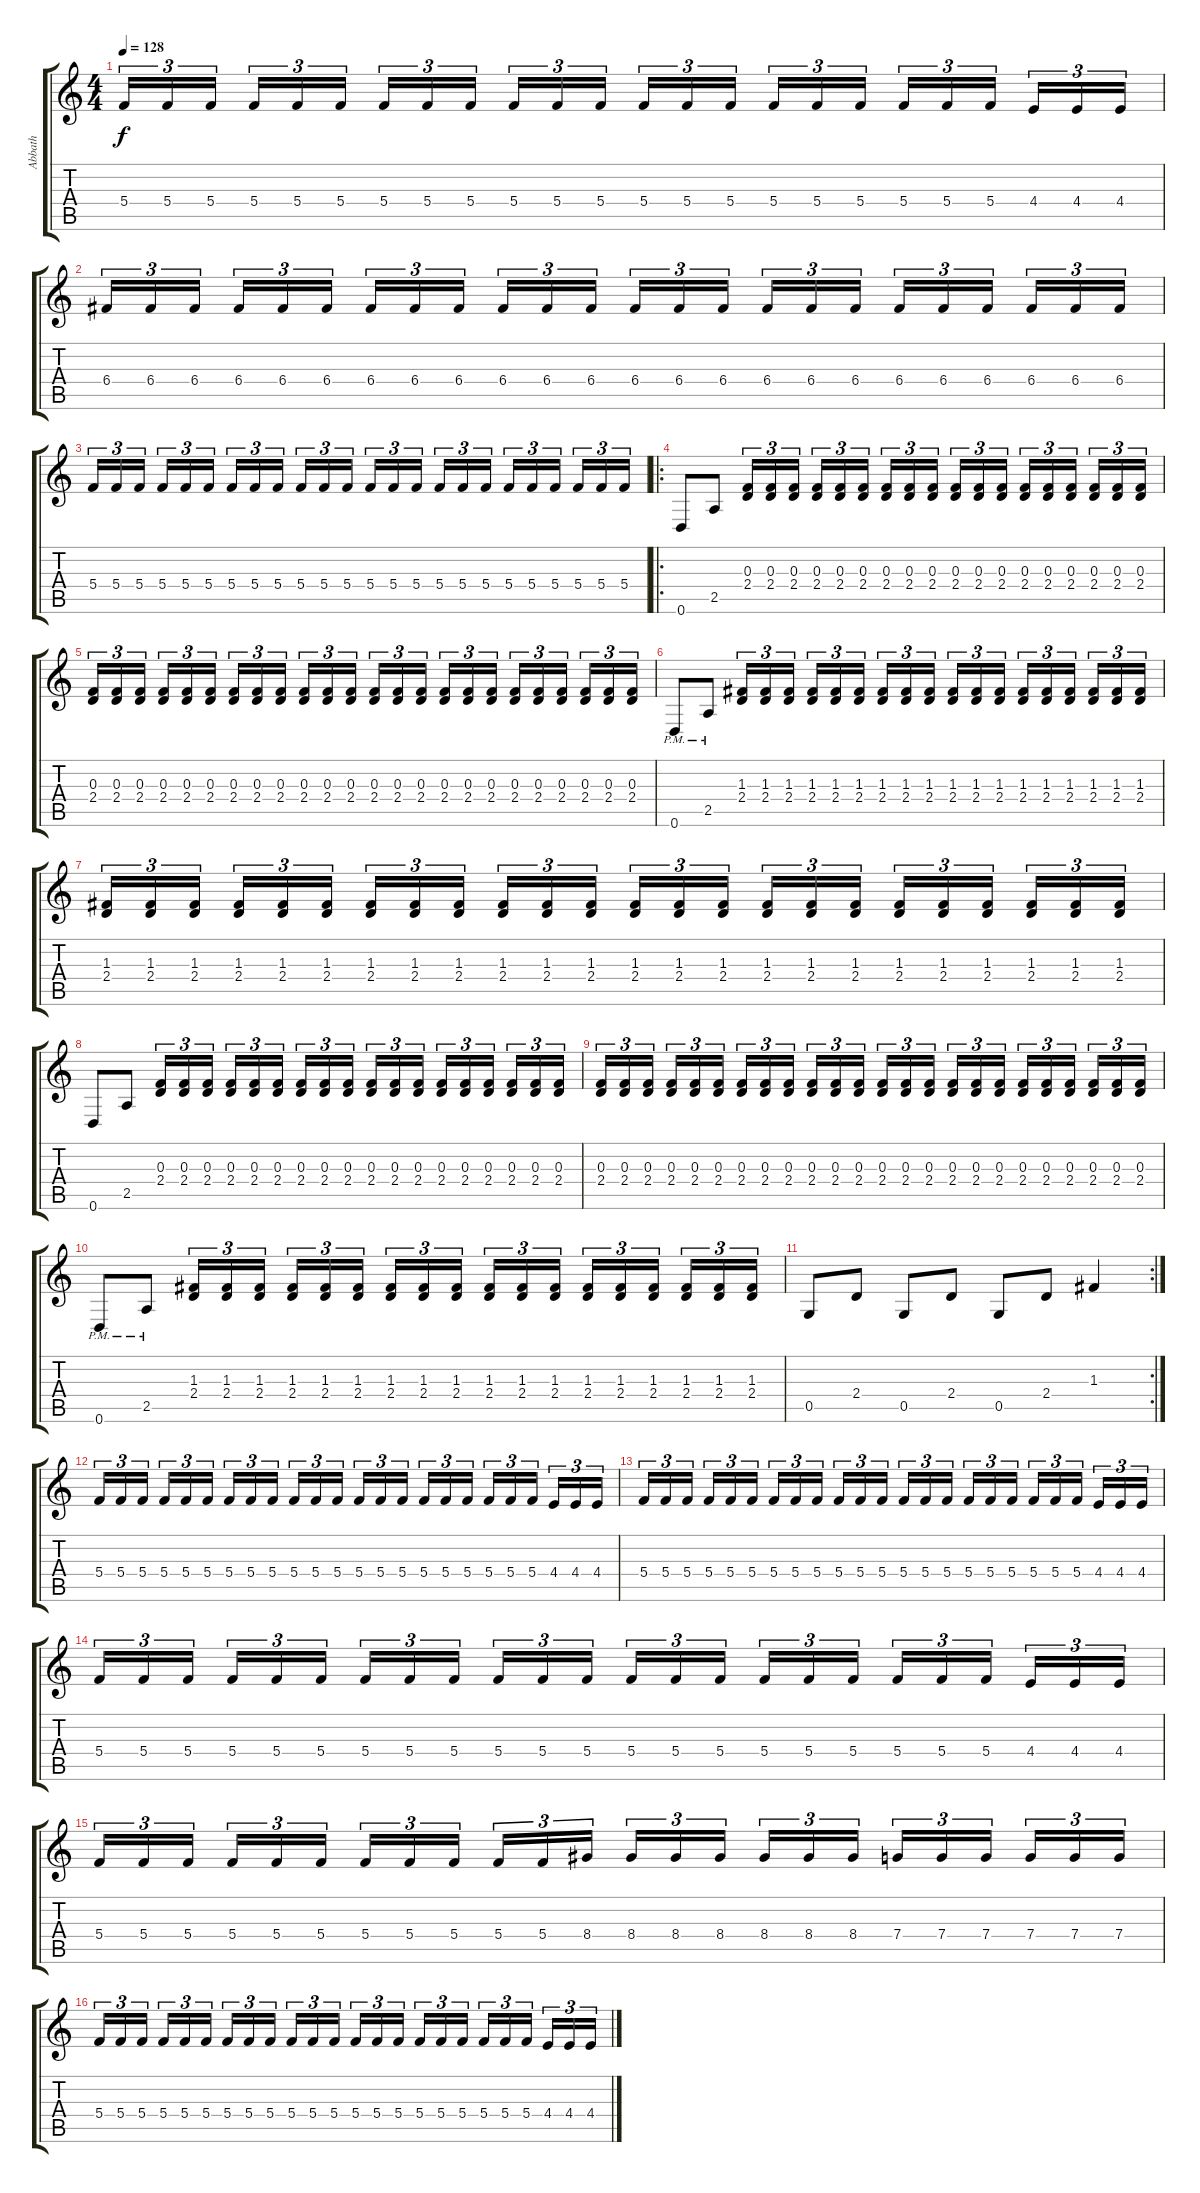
\track ("Abbath" "Abbath") {instrument distortionguitar}
\staff {score tabs}
\tuning (D4 A3 F3 C3 G2 D2) {hide}
\ts (4 4)
\tempo 128
\clef g2
\ks c
5.4.16{tu (3 2) dy f} 5.4.16{tu (3 2)} 5.4.16{tu (3 2) beam splitsecondary} 5.4.16{tu (3 2)} 5.4.16{tu (3 2)} 5.4.16{tu (3 2)} 5.4.16{tu (3 2)} 5.4.16{tu (3 2)} 5.4.16{tu (3 2) beam splitsecondary} 5.4.16{tu (3 2)} 5.4.16{tu (3 2)} 5.4.16{tu (3 2)} 5.4.16{tu (3 2)} 5.4.16{tu (3 2)} 5.4.16{tu (3 2) beam splitsecondary} 5.4.16{tu (3 2)} 5.4.16{tu (3 2)} 5.4.16{tu (3 2)} 5.4.16{tu (3 2)} 5.4.16{tu (3 2)} 5.4.16{tu (3 2) beam splitsecondary} 4.4.16{tu (3 2)} 4.4.16{tu (3 2)} 4.4.16{tu (3 2)} |
6.4.16{tu (3 2)} 6.4.16{tu (3 2)} 6.4.16{tu (3 2) beam splitsecondary} 6.4.16{tu (3 2)} 6.4.16{tu (3 2)} 6.4.16{tu (3 2)} 6.4.16{tu (3 2)} 6.4.16{tu (3 2)} 6.4.16{tu (3 2) beam splitsecondary} 6.4.16{tu (3 2)} 6.4.16{tu (3 2)} 6.4.16{tu (3 2)} 6.4.16{tu (3 2)} 6.4.16{tu (3 2)} 6.4.16{tu (3 2) beam splitsecondary} 6.4.16{tu (3 2)} 6.4.16{tu (3 2)} 6.4.16{tu (3 2)} 6.4.16{tu (3 2)} 6.4.16{tu (3 2)} 6.4.16{tu (3 2) beam splitsecondary} 6.4.16{tu (3 2)} 6.4.16{tu (3 2)} 6.4.16{tu (3 2)} |
5.4.16{tu (3 2)} 5.4.16{tu (3 2)} 5.4.16{tu (3 2) beam splitsecondary} 5.4.16{tu (3 2)} 5.4.16{tu (3 2)} 5.4.16{tu (3 2)} 5.4.16{tu (3 2)} 5.4.16{tu (3 2)} 5.4.16{tu (3 2) beam splitsecondary} 5.4.16{tu (3 2)} 5.4.16{tu (3 2)} 5.4.16{tu (3 2)} 5.4.16{tu (3 2)} 5.4.16{tu (3 2)} 5.4.16{tu (3 2) beam splitsecondary} 5.4.16{tu (3 2)} 5.4.16{tu (3 2)} 5.4.16{tu (3 2)} 5.4.16{tu (3 2)} 5.4.16{tu (3 2)} 5.4.16{tu (3 2) beam splitsecondary} 5.4.16{tu (3 2)} 5.4.16{tu (3 2)} 5.4.16{tu (3 2)} |
\ro
0.6.8 2.5.8 (0.3 2.4).16{tu (3 2)} (0.3 2.4).16{tu (3 2)} (0.3 2.4).16{tu (3 2) beam splitsecondary} (0.3 2.4).16{tu (3 2)} (0.3 2.4).16{tu (3 2)} (0.3 2.4).16{tu (3 2)} (0.3 2.4).16{tu (3 2)} (0.3 2.4).16{tu (3 2)} (0.3 2.4).16{tu (3 2) beam splitsecondary} (0.3 2.4).16{tu (3 2)} (0.3 2.4).16{tu (3 2)} (0.3 2.4).16{tu (3 2)} (0.3 2.4).16{tu (3 2)} (0.3 2.4).16{tu (3 2)} (0.3 2.4).16{tu (3 2) beam splitsecondary} (0.3 2.4).16{tu (3 2)} (0.3 2.4).16{tu (3 2)} (0.3 2.4).16{tu (3 2)} |
(0.3 2.4).16{tu (3 2)} (0.3 2.4).16{tu (3 2)} (0.3 2.4).16{tu (3 2) beam splitsecondary} (0.3 2.4).16{tu (3 2)} (0.3 2.4).16{tu (3 2)} (0.3 2.4).16{tu (3 2)} (0.3 2.4).16{tu (3 2)} (0.3 2.4).16{tu (3 2)} (0.3 2.4).16{tu (3 2) beam splitsecondary} (0.3 2.4).16{tu (3 2)} (0.3 2.4).16{tu (3 2)} (0.3 2.4).16{tu (3 2)} (0.3 2.4).16{tu (3 2)} (0.3 2.4).16{tu (3 2)} (0.3 2.4).16{tu (3 2) beam splitsecondary} (0.3 2.4).16{tu (3 2)} (0.3 2.4).16{tu (3 2)} (0.3 2.4).16{tu (3 2)} (0.3 2.4).16{tu (3 2)} (0.3 2.4).16{tu (3 2)} (0.3 2.4).16{tu (3 2) beam splitsecondary} (0.3 2.4).16{tu (3 2)} (0.3 2.4).16{tu (3 2)} (0.3 2.4).16{tu (3 2)} |
0.6{pm}.8 2.5{pm}.8 (1.3 2.4).16{tu (3 2)} (1.3 2.4).16{tu (3 2)} (1.3 2.4).16{tu (3 2) beam splitsecondary} (1.3 2.4).16{tu (3 2)} (1.3 2.4).16{tu (3 2)} (1.3 2.4).16{tu (3 2)} (1.3 2.4).16{tu (3 2)} (1.3 2.4).16{tu (3 2)} (1.3 2.4).16{tu (3 2) beam splitsecondary} (1.3 2.4).16{tu (3 2)} (1.3 2.4).16{tu (3 2)} (1.3 2.4).16{tu (3 2)} (1.3 2.4).16{tu (3 2)} (1.3 2.4).16{tu (3 2)} (1.3 2.4).16{tu (3 2) beam splitsecondary} (1.3 2.4).16{tu (3 2)} (1.3 2.4).16{tu (3 2)} (1.3 2.4).16{tu (3 2)} |
(1.3 2.4).16{tu (3 2)} (1.3 2.4).16{tu (3 2)} (1.3 2.4).16{tu (3 2) beam splitsecondary} (1.3 2.4).16{tu (3 2)} (1.3 2.4).16{tu (3 2)} (1.3 2.4).16{tu (3 2)} (1.3 2.4).16{tu (3 2)} (1.3 2.4).16{tu (3 2)} (1.3 2.4).16{tu (3 2) beam splitsecondary} (1.3 2.4).16{tu (3 2)} (1.3 2.4).16{tu (3 2)} (1.3 2.4).16{tu (3 2)} (1.3 2.4).16{tu (3 2)} (1.3 2.4).16{tu (3 2)} (1.3 2.4).16{tu (3 2) beam splitsecondary} (1.3 2.4).16{tu (3 2)} (1.3 2.4).16{tu (3 2)} (1.3 2.4).16{tu (3 2)} (1.3 2.4).16{tu (3 2)} (1.3 2.4).16{tu (3 2)} (1.3 2.4).16{tu (3 2) beam splitsecondary} (1.3 2.4).16{tu (3 2)} (1.3 2.4).16{tu (3 2)} (1.3 2.4).16{tu (3 2)} |
0.6.8 2.5.8 (0.3 2.4).16{tu (3 2)} (0.3 2.4).16{tu (3 2)} (0.3 2.4).16{tu (3 2) beam splitsecondary} (0.3 2.4).16{tu (3 2)} (0.3 2.4).16{tu (3 2)} (0.3 2.4).16{tu (3 2)} (0.3 2.4).16{tu (3 2)} (0.3 2.4).16{tu (3 2)} (0.3 2.4).16{tu (3 2) beam splitsecondary} (0.3 2.4).16{tu (3 2)} (0.3 2.4).16{tu (3 2)} (0.3 2.4).16{tu (3 2)} (0.3 2.4).16{tu (3 2)} (0.3 2.4).16{tu (3 2)} (0.3 2.4).16{tu (3 2) beam splitsecondary} (0.3 2.4).16{tu (3 2)} (0.3 2.4).16{tu (3 2)} (0.3 2.4).16{tu (3 2)} |
(0.3 2.4).16{tu (3 2)} (0.3 2.4).16{tu (3 2)} (0.3 2.4).16{tu (3 2) beam splitsecondary} (0.3 2.4).16{tu (3 2)} (0.3 2.4).16{tu (3 2)} (0.3 2.4).16{tu (3 2)} (0.3 2.4).16{tu (3 2)} (0.3 2.4).16{tu (3 2)} (0.3 2.4).16{tu (3 2) beam splitsecondary} (0.3 2.4).16{tu (3 2)} (0.3 2.4).16{tu (3 2)} (0.3 2.4).16{tu (3 2)} (0.3 2.4).16{tu (3 2)} (0.3 2.4).16{tu (3 2)} (0.3 2.4).16{tu (3 2) beam splitsecondary} (0.3 2.4).16{tu (3 2)} (0.3 2.4).16{tu (3 2)} (0.3 2.4).16{tu (3 2)} (0.3 2.4).16{tu (3 2)} (0.3 2.4).16{tu (3 2)} (0.3 2.4).16{tu (3 2) beam splitsecondary} (0.3 2.4).16{tu (3 2)} (0.3 2.4).16{tu (3 2)} (0.3 2.4).16{tu (3 2)} |
0.6{pm}.8 2.5{pm}.8 (1.3 2.4).16{tu (3 2)} (1.3 2.4).16{tu (3 2)} (1.3 2.4).16{tu (3 2) beam splitsecondary} (1.3 2.4).16{tu (3 2)} (1.3 2.4).16{tu (3 2)} (1.3 2.4).16{tu (3 2)} (1.3 2.4).16{tu (3 2)} (1.3 2.4).16{tu (3 2)} (1.3 2.4).16{tu (3 2) beam splitsecondary} (1.3 2.4).16{tu (3 2)} (1.3 2.4).16{tu (3 2)} (1.3 2.4).16{tu (3 2)} (1.3 2.4).16{tu (3 2)} (1.3 2.4).16{tu (3 2)} (1.3 2.4).16{tu (3 2) beam splitsecondary} (1.3 2.4).16{tu (3 2)} (1.3 2.4).16{tu (3 2)} (1.3 2.4).16{tu (3 2)} |
\rc 2
0.5.8 2.4.8 0.5.8 2.4.8 0.5.8 2.4.8 1.3.4 |
5.4.16{tu (3 2)} 5.4.16{tu (3 2)} 5.4.16{tu (3 2) beam splitsecondary} 5.4.16{tu (3 2)} 5.4.16{tu (3 2)} 5.4.16{tu (3 2)} 5.4.16{tu (3 2)} 5.4.16{tu (3 2)} 5.4.16{tu (3 2) beam splitsecondary} 5.4.16{tu (3 2)} 5.4.16{tu (3 2)} 5.4.16{tu (3 2)} 5.4.16{tu (3 2)} 5.4.16{tu (3 2)} 5.4.16{tu (3 2) beam splitsecondary} 5.4.16{tu (3 2)} 5.4.16{tu (3 2)} 5.4.16{tu (3 2)} 5.4.16{tu (3 2)} 5.4.16{tu (3 2)} 5.4.16{tu (3 2) beam splitsecondary} 4.4.16{tu (3 2)} 4.4.16{tu (3 2)} 4.4.16{tu (3 2)} |
5.4.16{tu (3 2)} 5.4.16{tu (3 2)} 5.4.16{tu (3 2) beam splitsecondary} 5.4.16{tu (3 2)} 5.4.16{tu (3 2)} 5.4.16{tu (3 2)} 5.4.16{tu (3 2)} 5.4.16{tu (3 2)} 5.4.16{tu (3 2) beam splitsecondary} 5.4.16{tu (3 2)} 5.4.16{tu (3 2)} 5.4.16{tu (3 2)} 5.4.16{tu (3 2)} 5.4.16{tu (3 2)} 5.4.16{tu (3 2) beam splitsecondary} 5.4.16{tu (3 2)} 5.4.16{tu (3 2)} 5.4.16{tu (3 2)} 5.4.16{tu (3 2)} 5.4.16{tu (3 2)} 5.4.16{tu (3 2) beam splitsecondary} 4.4.16{tu (3 2)} 4.4.16{tu (3 2)} 4.4.16{tu (3 2)} |
5.4.16{tu (3 2)} 5.4.16{tu (3 2)} 5.4.16{tu (3 2) beam splitsecondary} 5.4.16{tu (3 2)} 5.4.16{tu (3 2)} 5.4.16{tu (3 2)} 5.4.16{tu (3 2)} 5.4.16{tu (3 2)} 5.4.16{tu (3 2) beam splitsecondary} 5.4.16{tu (3 2)} 5.4.16{tu (3 2)} 5.4.16{tu (3 2)} 5.4.16{tu (3 2)} 5.4.16{tu (3 2)} 5.4.16{tu (3 2) beam splitsecondary} 5.4.16{tu (3 2)} 5.4.16{tu (3 2)} 5.4.16{tu (3 2)} 5.4.16{tu (3 2)} 5.4.16{tu (3 2)} 5.4.16{tu (3 2) beam splitsecondary} 4.4.16{tu (3 2)} 4.4.16{tu (3 2)} 4.4.16{tu (3 2)} |
5.4.16{tu (3 2)} 5.4.16{tu (3 2)} 5.4.16{tu (3 2) beam splitsecondary} 5.4.16{tu (3 2)} 5.4.16{tu (3 2)} 5.4.16{tu (3 2)} 5.4.16{tu (3 2)} 5.4.16{tu (3 2)} 5.4.16{tu (3 2) beam splitsecondary} 5.4.16{tu (3 2)} 5.4.16{tu (3 2)} 8.4.16{tu (3 2)} 8.4.16{tu (3 2)} 8.4.16{tu (3 2)} 8.4.16{tu (3 2) beam splitsecondary} 8.4.16{tu (3 2)} 8.4.16{tu (3 2)} 8.4.16{tu (3 2)} 7.4.16{tu (3 2)} 7.4.16{tu (3 2)} 7.4.16{tu (3 2) beam splitsecondary} 7.4.16{tu (3 2)} 7.4.16{tu (3 2)} 7.4.16{tu (3 2)} |
5.4.16{tu (3 2)} 5.4.16{tu (3 2)} 5.4.16{tu (3 2) beam splitsecondary} 5.4.16{tu (3 2)} 5.4.16{tu (3 2)} 5.4.16{tu (3 2)} 5.4.16{tu (3 2)} 5.4.16{tu (3 2)} 5.4.16{tu (3 2) beam splitsecondary} 5.4.16{tu (3 2)} 5.4.16{tu (3 2)} 5.4.16{tu (3 2)} 5.4.16{tu (3 2)} 5.4.16{tu (3 2)} 5.4.16{tu (3 2) beam splitsecondary} 5.4.16{tu (3 2)} 5.4.16{tu (3 2)} 5.4.16{tu (3 2)} 5.4.16{tu (3 2)} 5.4.16{tu (3 2)} 5.4.16{tu (3 2) beam splitsecondary} 4.4.16{tu (3 2)} 4.4.16{tu (3 2)} 4.4.16{tu (3 2)}
